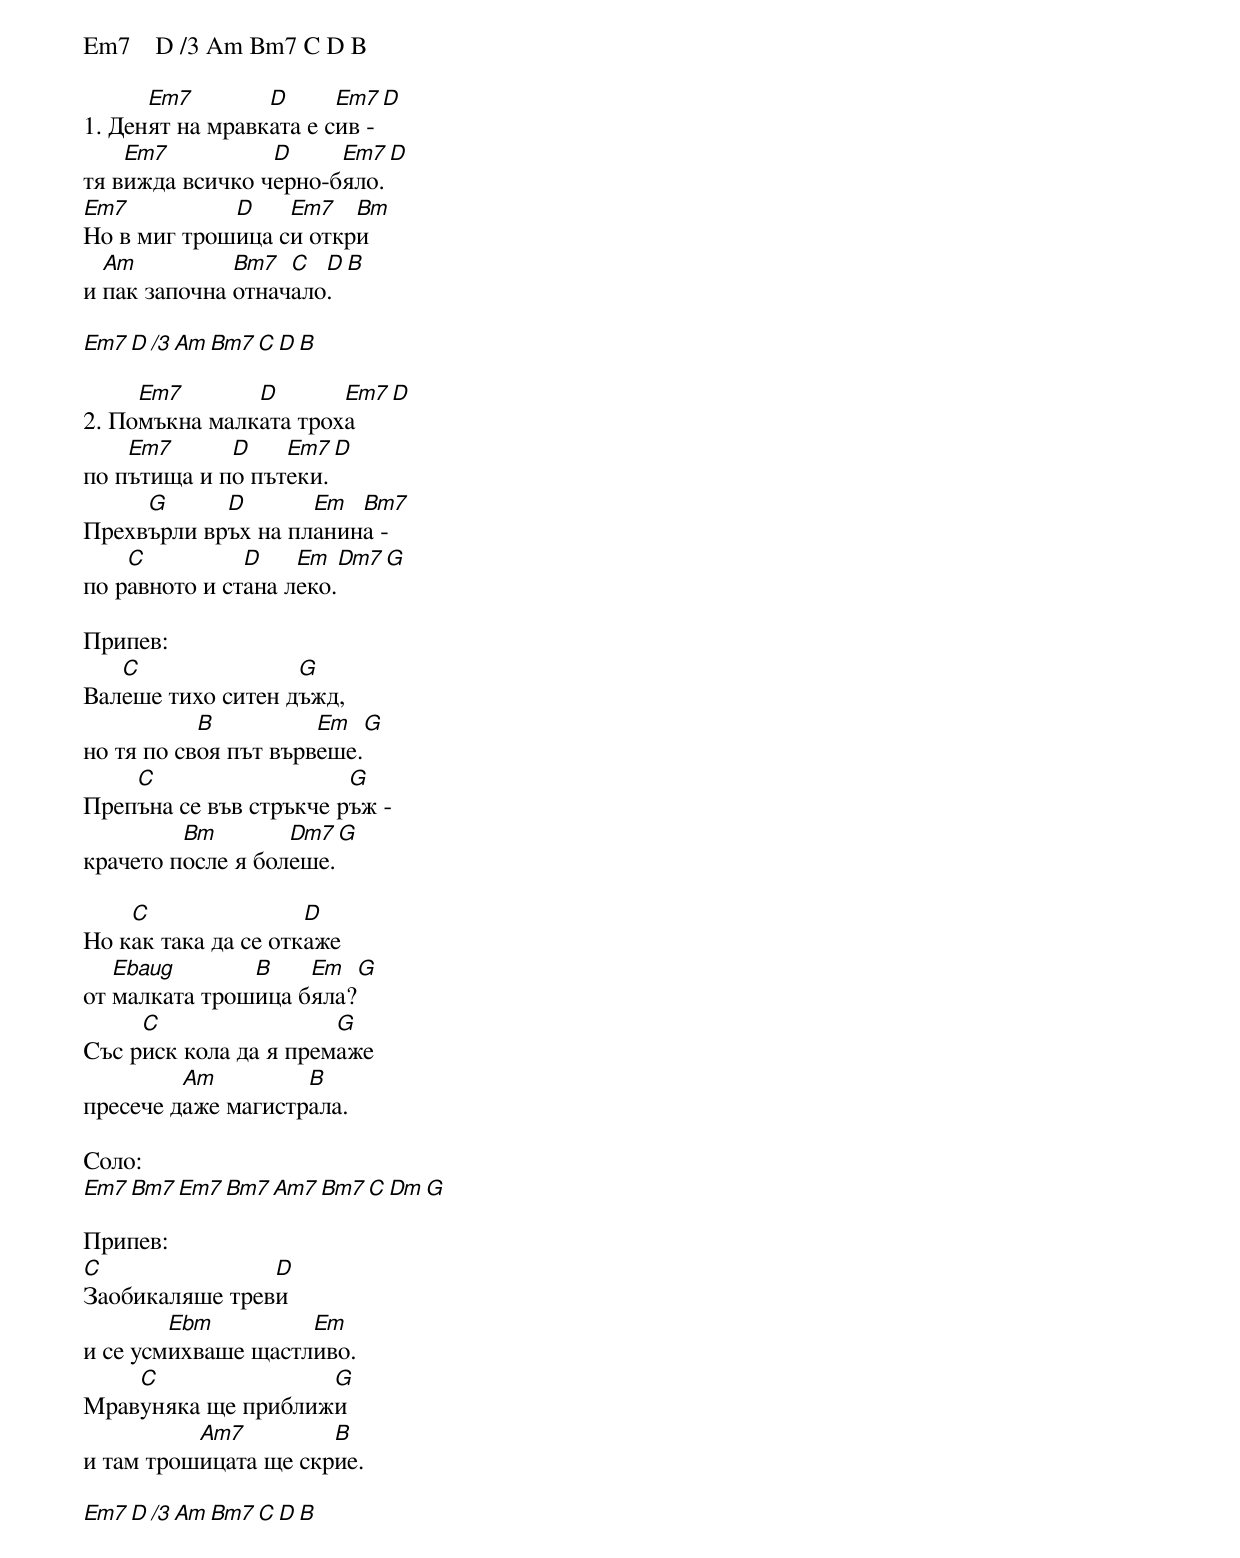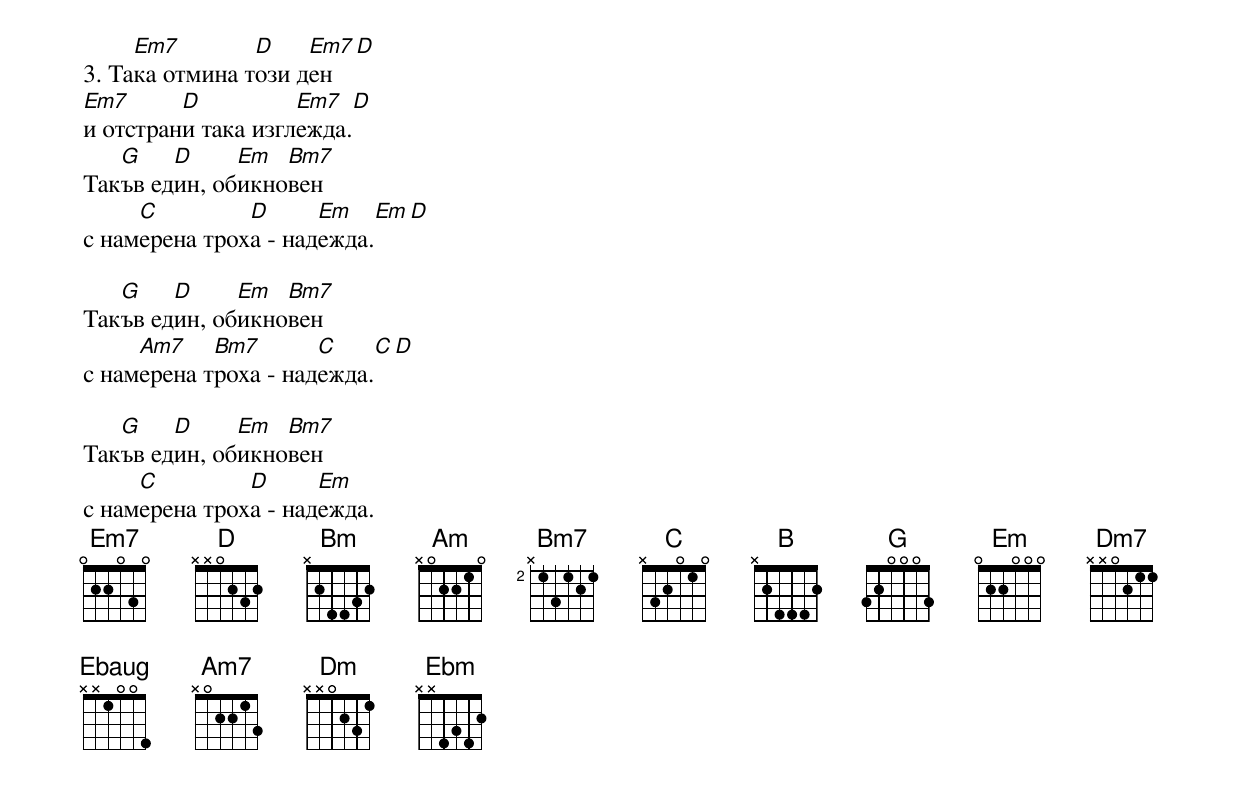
Em7    D /3 Am Bm7 C D B

      Em7        D      Em7    D
1. Денят на мравката е сив -
    Em7          D     Em7   D
тя вижда всичко черно-бяло.
Em7          D    Em7   Bm
Но в миг трошица си откри
  Am          Bm7  C  D	 B
и пак започна отначало.

Em7    D /3 Am	 Bm7 C D B

     Em7       D       Em7  D
2. Помъкна малката троха
    Em7      D    Em7  D
по пътища и по пътеки.
     G      D       Em  Bm7
Прехвърли връх на планина -
    C          D    Em    Dm7 G
по равното и стана леко.

Припев:
   C               G
Валеше тихо ситен дъжд,
           B          Em   G
но тя по своя път вървеше.
    C                   G
Препъна се във стръкче ръж -
         Bm        Dm7 G
крачето после я болеше.

    C                D
Но как така да се откаже
   Ebaug       B    Em    G
от малката трошица бяла?
     C                 G
Със риск кола да я премаже
         Am         B
пресече даже магистрала.

Соло:
Em7 Bm7 Em7 Bm7 Am7 Bm7 C Dm G

Припев:
C               D
Заобикаляше треви
        Ebm         Em
и се усмихваше щастливо.
    C               G
Мравуняка ще приближи
          Am7         B
и там трошицата ще скрие.

Em7    D /3 Am Bm7 C D B

     Em7        D    Em7  D
3. Така отмина този ден
Em7      D          Em7   D
и отстрани така изглежда.
   G    D     Em  Bm7
Такъв един, обикновен
     C         D      Em     Em D
с намерена троха - надежда.

   G    D     Em  Bm7
Такъв един, обикновен
     Am7    Bm7       C      C D
с намерена троха - надежда.

   G    D     Em  Bm7
Такъв един, обикновен
     C         D      Em
с намерена троха - надежда.
